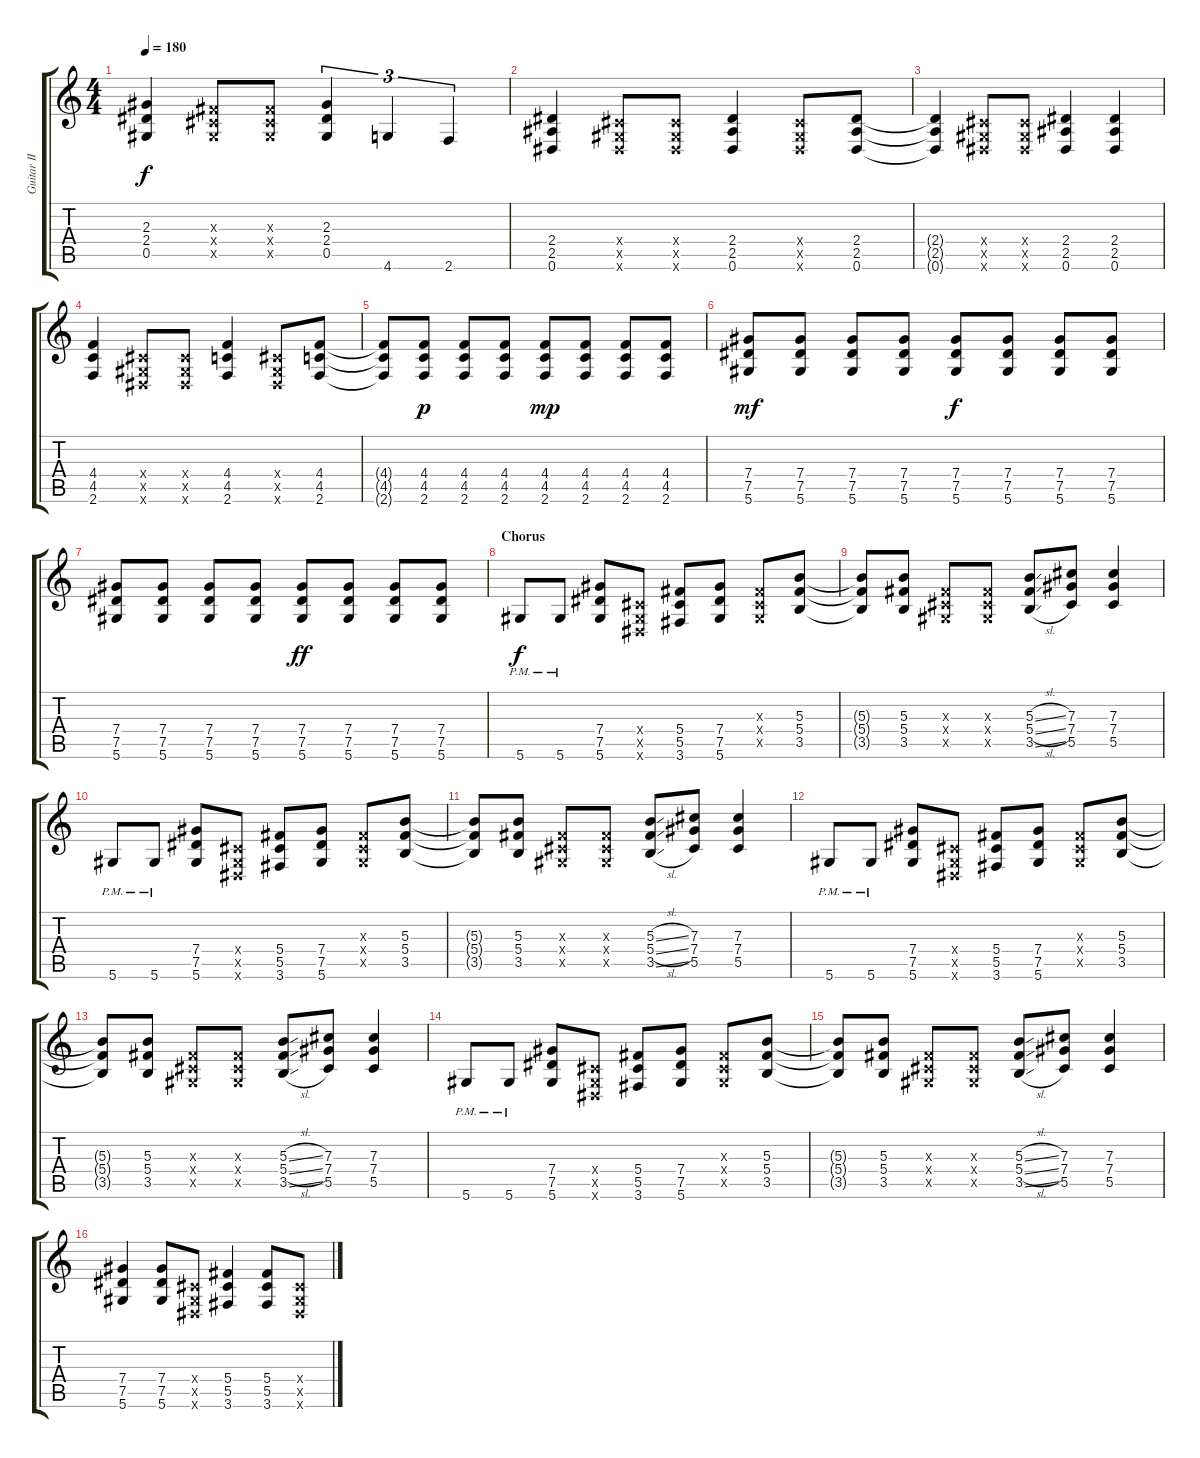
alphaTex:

\track ("Guitar II" "Guitar II") {instrument overdrivenguitar}
\staff {score tabs}
\tuning (Eb4 Bb3 Gb3 Db3 Ab2 Eb2) {hide}
\ts (4 4)
\tempo 180
\clef g2
\ks c
(2.3{t} 2.4{t} 0.5{t}).4{dy f} (0.3{x} 0.4{x} 0.5{x}).8 (0.3{x} 0.4{x} 0.5{x}).8 (2.3 2.4 0.5).4{tu (3 2)} 4.6.4{tu (3 2)} 2.6.4{tu (3 2)} |
(2.4 2.5 0.6).4 (0.4{x} 0.5{x} 0.6{x}).8 (0.4{x} 0.5{x} 0.6{x}).8 (2.4 2.5 0.6).4 (0.4{x} 0.5{x} 0.6{x}).8 (2.4 2.5 0.6).8 |
(2.4{t} 2.5{t} 0.6{t}).4 (0.4{x} 0.5{x} 0.6{x}).8 (0.4{x} 0.5{x} 0.6{x}).8 (2.4 2.5 0.6).4 (2.4 2.5 0.6).4 |
(4.4 4.5 2.6).4 (0.4{x} 0.5{x} 0.6{x}).8 (0.4{x} 0.5{x} 0.6{x}).8 (4.4 4.5 2.6).4 (0.4{x} 0.5{x} 0.6{x}).8 (4.4 4.5 2.6).8 |
(4.4{t} 4.5{t} 2.6{t}).8 (4.4 4.5 2.6).8{dy p} (4.4 4.5 2.6).8 (4.4 4.5 2.6).8 (4.4 4.5 2.6).8{dy mp} (4.4 4.5 2.6).8 (4.4 4.5 2.6).8 (4.4 4.5 2.6).8 |
(7.4 7.5 5.6).8{dy mf} (7.4 7.5 5.6).8 (7.4 7.5 5.6).8 (7.4 7.5 5.6).8 (7.4 7.5 5.6).8{dy f} (7.4 7.5 5.6).8 (7.4 7.5 5.6).8 (7.4 7.5 5.6).8 |
(7.4 7.5 5.6).8 (7.4 7.5 5.6).8 (7.4 7.5 5.6).8 (7.4 7.5 5.6).8 (7.4 7.5 5.6).8{dy ff} (7.4 7.5 5.6).8 (7.4 7.5 5.6).8 (7.4 7.5 5.6).8 |
\section ("" "Chorus")
5.6{pm}.8{dy f} 5.6{pm}.8 (7.4 7.5 5.6).8 (0.4{x} 0.5{x} 0.6{x}).8 (5.4 5.5 3.6).8 (7.4 7.5 5.6).8 (0.3{x} 0.4{x} 0.5{x}).8 (5.3 5.4 3.5).8 |
(5.3{t} 5.4{t} 3.5{t}).8 (5.3 5.4 3.5).8 (0.3{x} 0.4{x} 0.5{x}).8 (0.3{x} 0.4{x} 0.5{x}).8 (5.3{sl} 5.4{sl} 3.5{sl}).8 (7.3 7.4 5.5).8 (7.3 7.4 5.5).4 |
5.6{pm}.8 5.6{pm}.8 (7.4 7.5 5.6).8 (0.4{x} 0.5{x} 0.6{x}).8 (5.4 5.5 3.6).8 (7.4 7.5 5.6).8 (0.3{x} 0.4{x} 0.5{x}).8 (5.3 5.4 3.5).8 |
(5.3{t} 5.4{t} 3.5{t}).8 (5.3 5.4 3.5).8 (0.3{x} 0.4{x} 0.5{x}).8 (0.3{x} 0.4{x} 0.5{x}).8 (5.3{sl} 5.4{sl} 3.5{sl}).8 (7.3 7.4 5.5).8 (7.3 7.4 5.5).4 |
5.6{pm}.8 5.6{pm}.8 (7.4 7.5 5.6).8 (0.4{x} 0.5{x} 0.6{x}).8 (5.4 5.5 3.6).8 (7.4 7.5 5.6).8 (0.3{x} 0.4{x} 0.5{x}).8 (5.3 5.4 3.5).8 |
(5.3{t} 5.4{t} 3.5{t}).8 (5.3 5.4 3.5).8 (0.3{x} 0.4{x} 0.5{x}).8 (0.3{x} 0.4{x} 0.5{x}).8 (5.3{sl} 5.4{sl} 3.5{sl}).8 (7.3 7.4 5.5).8 (7.3 7.4 5.5).4 |
5.6{pm}.8 5.6{pm}.8 (7.4 7.5 5.6).8 (0.4{x} 0.5{x} 0.6{x}).8 (5.4 5.5 3.6).8 (7.4 7.5 5.6).8 (0.3{x} 0.4{x} 0.5{x}).8 (5.3 5.4 3.5).8 |
(5.3{t} 5.4{t} 3.5{t}).8 (5.3 5.4 3.5).8 (0.3{x} 0.4{x} 0.5{x}).8 (0.3{x} 0.4{x} 0.5{x}).8 (5.3{sl} 5.4{sl} 3.5{sl}).8 (7.3 7.4 5.5).8 (7.3 7.4 5.5).4 |
(7.4 7.5 5.6).4 (7.4 7.5 5.6).8 (0.4{x} 0.5{x} 0.6{x}).8 (5.4 5.5 3.6).4 (5.4 5.5 3.6).8 (0.4{x} 0.5{x} 0.6{x}).8
